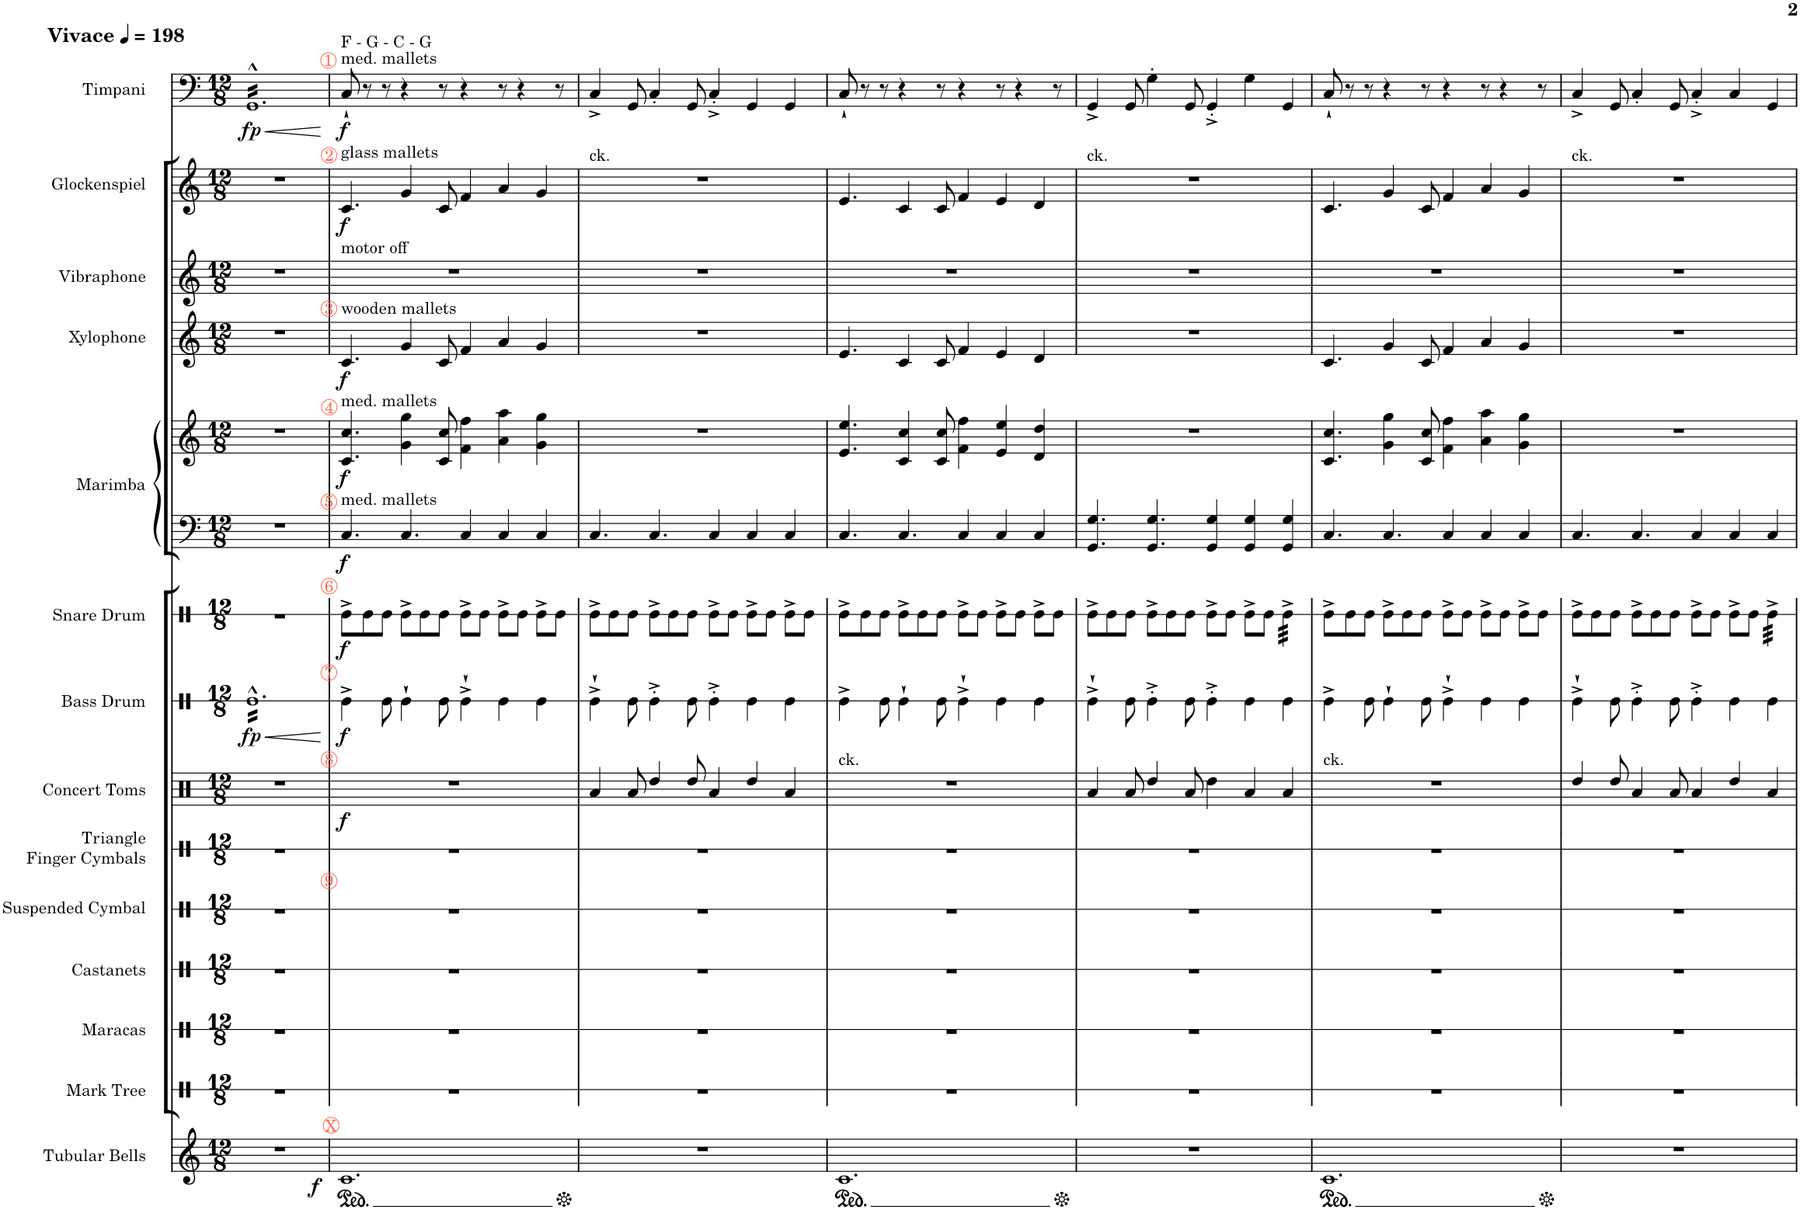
**kern	**dynam	**kern	**kern	**kern	**kern	**kern	**kern	**dynam	**kern	**dynam	**kern	**dynam	**kern	**kern	**dynam	**kern	**dynam	**kern	**kern	**dynam	**kern	**dynam
*part14	*part14	*part13	*part12	*part11	*part10	*part9	*part8	*part8	*part7	*part7	*part6	*part6	*part5	*part5	*part5	*part4	*part4	*part3	*part2	*part2	*part1	*part1
*staff15	*staff15	*staff14	*staff13	*staff12	*staff11	*staff10	*staff9	*staff9	*staff8	*staff8	*staff7	*staff7	*staff6	*staff5	*staff5/6	*staff4	*staff4	*staff3	*staff2	*staff2	*staff1	*staff1
*I"Tubular Bells	*	*I"Mark Tree	*I"Maracas	*I"Castanets	*I"Suspended Cymbal	*I"Triangle Finger Cymbals	*I"Concert Toms	*	*I"Bass Drum	*	*I"Snare Drum	*	*I"Marimba	*	*	*I"Xylophone	*	*I"Vibraphone	*I"Glockenspiel	*	*I"Timpani	*
*I'T. B.	*	*I'M. T.	*I'Mrcs.	*I'Cst.	*I'S. Cym.	*I'Tri.	*I'Toms	*	*I'B. D.	*	*I'S. D.	*	*I'Mrm.	*	*	*I'Xyl.	*	*I'Vib.	*I'Glsp.	*	*I'Timp.	*
*	*	*stria1	*stria1	*stria1	*stria1	*stria1	*	*	*stria1	*	*stria1	*	*	*	*	*	*	*	*	*	*	*
*clefG2	*	*clefX	*clefX	*clefX	*clefX	*clefX	*clefX	*	*clefX	*	*clefX	*	*clefF4	*clefG2	*	*clefG2	*	*clefG2	*clefG2	*	*clefF4	*
*	*	*	*	*	*	*	*	*	*	*	*	*	*	*	*	*Trd-7c-12	*	*	*Trd-14c-24	*	*	*
*k[]	*	*k[]	*k[]	*k[]	*k[]	*k[]	*k[]	*	*k[]	*	*k[]	*	*k[]	*k[]	*	*k[]	*	*k[]	*k[]	*	*k[]	*
*M12/8	*	*M12/8	*M12/8	*M12/8	*M12/8	*M12/8	*M12/8	*	*M12/8	*	*M12/8	*	*M12/8	*M12/8	*	*M12/8	*	*M12/8	*M12/8	*	*M12/8	*
*MM198	*	*MM198	*MM198	*MM198	*MM198	*MM198	*MM198	*	*MM198	*	*MM198	*	*MM198	*MM198	*	*MM198	*	*MM198	*MM198	*	*MM198	*
=1	=1	=1	=1	=1	=1	=1	=1	=1	=1	=1	=1	=1	=1	=1	=1	=1	=1	=1	=1	=1	=1	=1
!	!	!	!	!	!	!	!	!	!	!	!	!	!	!	!	!	!	!	!	!	!LO:TX:a:B:t=Vivace	!
!	!	!	!	!	!	!	!	!	!	!LO:HP:b	!	!	!	!	!	!	!	!	!	!	!	!LO:HP:b
!	!	!	!	!	!	!	!	!	!	!LO:DY:n=1:b	!	!	!	!	!	!	!	!	!	!	!	!LO:DY:n=1:b
*	*	*	*	*	*	*	*	*	*tremolo	*	*	*	*	*	*	*	*	*	*	*	*	*
*	*	*	*	*	*	*	*	*	*	*	*	*	*	*	*	*	*	*	*	*	*tremolo	*
1.r	.	1.r	1.r	1.r	1.r	1.r	1.r	.	16Re^^LL	< fp	1.r	.	1.r	1.r	.	1.r	.	1.r	1.r	.	16GG^^LL	< fp
.	.	.	.	.	.	.	.	.	16Re^^	.	.	.	.	.	.	.	.	.	.	.	16GG^^	.
.	.	.	.	.	.	.	.	.	16Re^^	.	.	.	.	.	.	.	.	.	.	.	16GG^^	.
.	.	.	.	.	.	.	.	.	16Re^^	.	.	.	.	.	.	.	.	.	.	.	16GG^^	.
.	.	.	.	.	.	.	.	.	16Re^^	.	.	.	.	.	.	.	.	.	.	.	16GG^^	.
.	.	.	.	.	.	.	.	.	16Re^^	.	.	.	.	.	.	.	.	.	.	.	16GG^^	.
.	.	.	.	.	.	.	.	.	16Re^^	.	.	.	.	.	.	.	.	.	.	.	16GG^^	.
.	.	.	.	.	.	.	.	.	16Re^^	.	.	.	.	.	.	.	.	.	.	.	16GG^^	.
.	.	.	.	.	.	.	.	.	16Re^^	.	.	.	.	.	.	.	.	.	.	.	16GG^^	.
.	.	.	.	.	.	.	.	.	16Re^^	.	.	.	.	.	.	.	.	.	.	.	16GG^^	.
.	.	.	.	.	.	.	.	.	16Re^^	.	.	.	.	.	.	.	.	.	.	.	16GG^^	.
.	.	.	.	.	.	.	.	.	16Re^^	.	.	.	.	.	.	.	.	.	.	.	16GG^^	.
.	.	.	.	.	.	.	.	.	16Re^^	.	.	.	.	.	.	.	.	.	.	.	16GG^^	.
.	.	.	.	.	.	.	.	.	16Re^^	.	.	.	.	.	.	.	.	.	.	.	16GG^^	.
.	.	.	.	.	.	.	.	.	16Re^^	.	.	.	.	.	.	.	.	.	.	.	16GG^^	.
.	.	.	.	.	.	.	.	.	16Re^^	.	.	.	.	.	.	.	.	.	.	.	16GG^^	.
.	.	.	.	.	.	.	.	.	16Re^^	.	.	.	.	.	.	.	.	.	.	.	16GG^^	.
.	.	.	.	.	.	.	.	.	16Re^^	.	.	.	.	.	.	.	.	.	.	.	16GG^^	.
.	.	.	.	.	.	.	.	.	16Re^^	.	.	.	.	.	.	.	.	.	.	.	16GG^^	.
.	.	.	.	.	.	.	.	.	16Re^^	.	.	.	.	.	.	.	.	.	.	.	16GG^^	.
.	.	.	.	.	.	.	.	.	16Re^^	.	.	.	.	.	.	.	.	.	.	.	16GG^^	.
.	.	.	.	.	.	.	.	.	16Re^^	.	.	.	.	.	.	.	.	.	.	.	16GG^^	.
.	.	.	.	.	.	.	.	.	16Re^^	.	.	.	.	.	.	.	.	.	.	.	16GG^^	.
.	.	.	.	.	.	.	.	.	16Re^^JJ	.	.	.	.	.	.	.	.	.	.	.	16GG^^JJ	.
*	*	*	*	*	*	*	*	*	*	*	*	*	*	*	*	*	*	*	*	*	*Xtremolo	*
*	*	*	*	*	*	*	*	*	*Xtremolo	*	*	*	*	*	*	*	*	*	*	*	*	*
.	.	.	.	.	.	.	.	.	.	[	.	.	.	.	.	.	.	.	.	.	.	[
=2	=2	=2	=2	=2	=2	=2	=2	=2	=2	=2	=2	=2	=2	=2	=2	=2	=2	=2	=2	=2	=2	=2
*ped	*	*	*	*	*	*	*	*	*	*	*	*	*	*	*	*	*	*	*	*	*	*
!	!	!	!	!	!	!	!	!	!	!	!	!	!	!	!	!	!	!	!	!	!LO:TX:a:t=med. mallets	!
!	!	!	!	!	!	!	!	!	!	!	!	!	!	!	!	!	!	!	!	!	!LO:TX:a:t=F - G - C - G	!
!	!	!	!	!	!	!	!	!	!	!	!	!	!	!	!	!	!	!	!	!	!LO:TX:a:color=#FD6C54:t=1	!
!	!	!	!	!	!	!	!	!	!	!	!	!	!	!	!	!	!	!	!LO:TX:a:t=glass mallets	!	!	!
!	!	!	!	!	!	!	!	!	!	!	!	!	!	!	!	!	!	!	!LO:TX:a:color=#FD6C54:t=2	!	!	!
!	!	!	!	!	!	!	!	!	!	!	!	!	!	!	!	!	!	!LO:TX:a:t=motor off	!	!	!	!
!	!	!	!	!	!	!	!	!	!	!	!	!	!	!	!	!LO:TX:a:t=wooden mallets	!	!	!	!	!	!
!	!	!	!	!	!	!	!	!	!	!	!	!	!	!	!	!LO:TX:a:color=#FD6C54:t=3	!	!	!	!	!	!
!	!	!	!	!	!	!	!	!	!	!	!	!	!	!LO:TX:a:t=med. mallets	!	!	!	!	!	!	!	!
!	!	!	!	!	!	!	!	!	!	!	!	!	!	!LO:TX:a:color=#FD6C54:t=4	!	!	!	!	!	!	!	!
!	!	!	!	!	!	!	!	!	!	!	!	!	!LO:TX:a:t=med. mallets	!	!	!	!	!	!	!	!	!
!	!	!	!	!	!	!	!	!	!	!	!	!	!LO:TX:a:color=#FD6C54:t=5	!	!	!	!	!	!	!	!	!
!	!	!	!	!	!	!	!	!	!	!	!LO:TX:a:color=#FD6C54:t=6	!	!	!	!	!	!	!	!	!	!	!
!	!	!	!	!	!	!	!	!	!LO:TX:a:color=#FD6C54:t=7	!	!	!	!	!	!	!	!	!	!	!	!	!
!	!	!	!	!	!	!	!LO:TX:a:color=#FD6C54:t=8	!	!	!	!	!	!	!	!	!	!	!	!	!	!	!
!	!	!	!	!	!LO:TX:a:color=#FD6C54:t=9	!	!	!	!	!	!	!	!	!	!	!	!	!	!	!	!	!
!LO:TX:a:color=#FD6C54:t=X	!	!	!	!	!	!	!	!	!	!	!	!	!	!	!	!	!	!	!	!	!	!
!	!LO:DY:b	!	!	!	!	!	!	!LO:DY:b	!	!LO:DY:b	!	!LO:DY:b	!	!	!LO:DY:b=2	!	!	!	!	!	!	!
!	!	!	!	!	!	!	!	!	!	!	!	!	!	!	!LO:DY:n=1:b	!	!LO:DY:b	!	!	!LO:DY:b	!	!LO:DY:b
1.c	f	1.r	1.r	1.r	1.r	1.r	1.r	f	4Re^\	f	8Re^\L	f	4.C/	4.c/ 4.cc/	f f	4.c/	f	1.r	4.c/	f	8C`/	f
.	.	.	.	.	.	.	.	.	.	.	8Re\	.	.	.	.	.	.	.	.	.	8r	.
.	.	.	.	.	.	.	.	.	8Re\	.	8Re\J	.	.	.	.	.	.	.	.	.	8r	.
.	.	.	.	.	.	.	.	.	4Re`\	.	8Re^\L	.	4.C/	4g\ 4gg\	.	4g/	.	.	4g/	.	4r	.
.	.	.	.	.	.	.	.	.	.	.	8Re\	.	.	.	.	.	.	.	.	.	.	.
.	.	.	.	.	.	.	.	.	8Re\	.	8Re\J	.	.	8c/ 8cc/	.	8c/	.	.	8c/	.	8r	.
.	.	.	.	.	.	.	.	.	4Re^`\	.	8Re^\L	.	4C/	4f\ 4ff\	.	4f/	.	.	4f/	.	4r	.
.	.	.	.	.	.	.	.	.	.	.	8Re\J	.	.	.	.	.	.	.	.	.	.	.
.	.	.	.	.	.	.	.	.	4Re\	.	8Re^\L	.	4C/	4a\ 4aa\	.	4a/	.	.	4a/	.	8r	.
.	.	.	.	.	.	.	.	.	.	.	8Re\J	.	.	.	.	.	.	.	.	.	4r	.
.	.	.	.	.	.	.	.	.	4Re\	.	8Re^\L	.	4C/	4g\ 4gg\	.	4g/	.	.	4g/	.	.	.
.	.	.	.	.	.	.	.	.	.	.	8Re\J	.	.	.	.	.	.	.	.	.	8r	.
=3	=3	=3	=3	=3	=3	=3	=3	=3	=3	=3	=3	=3	=3	=3	=3	=3	=3	=3	=3	=3	=3	=3
*Xped	*	*	*	*	*	*	*	*	*	*	*	*	*	*	*	*	*	*	*	*	*	*
!	!	!	!	!	!	!	!	!	!	!	!	!	!	!	!	!	!	!	!LO:TX:a:t=ck.	!	!	!
1.r	.	1.r	1.r	1.r	1.r	1.r	4Ra/	.	4Re^`\	.	8Re^\L	.	4.C/	1.r	.	1.r	.	1.r	1.r	.	4C^/	.
.	.	.	.	.	.	.	.	.	.	.	8Re\	.	.	.	.	.	.	.	.	.	.	.
.	.	.	.	.	.	.	8Ra/	.	8Re\	.	8Re\J	.	.	.	.	.	.	.	.	.	8GG/	.
.	.	.	.	.	.	.	4Rdd/	.	4Re'^\	.	8Re^\L	.	4.C/	.	.	.	.	.	.	.	4C'/	.
.	.	.	.	.	.	.	.	.	.	.	8Re\	.	.	.	.	.	.	.	.	.	.	.
.	.	.	.	.	.	.	8Rdd/	.	8Re\	.	8Re\J	.	.	.	.	.	.	.	.	.	8GG/	.
.	.	.	.	.	.	.	4Ra/	.	4Re'^\	.	8Re^\L	.	4C/	.	.	.	.	.	.	.	4C'^/	.
.	.	.	.	.	.	.	.	.	.	.	8Re\J	.	.	.	.	.	.	.	.	.	.	.
.	.	.	.	.	.	.	4Rdd/	.	4Re\	.	8Re^\L	.	4C/	.	.	.	.	.	.	.	4GG/	.
.	.	.	.	.	.	.	.	.	.	.	8Re\J	.	.	.	.	.	.	.	.	.	.	.
.	.	.	.	.	.	.	4Ra/	.	4Re\	.	8Re^\L	.	4C/	.	.	.	.	.	.	.	4GG/	.
.	.	.	.	.	.	.	.	.	.	.	8Re\J	.	.	.	.	.	.	.	.	.	.	.
=4	=4	=4	=4	=4	=4	=4	=4	=4	=4	=4	=4	=4	=4	=4	=4	=4	=4	=4	=4	=4	=4	=4
*ped	*	*	*	*	*	*	*	*	*	*	*	*	*	*	*	*	*	*	*	*	*	*
!	!	!	!	!	!	!	!LO:TX:a:t=ck.	!	!	!	!	!	!	!	!	!	!	!	!	!	!	!
1.c	.	1.r	1.r	1.r	1.r	1.r	1.r	.	4Re^\	.	8Re^\L	.	4.C/	4.e/ 4.ee/	.	4.e/	.	1.r	4.e/	.	8C`/	.
.	.	.	.	.	.	.	.	.	.	.	8Re\	.	.	.	.	.	.	.	.	.	8r	.
.	.	.	.	.	.	.	.	.	8Re\	.	8Re\J	.	.	.	.	.	.	.	.	.	8r	.
.	.	.	.	.	.	.	.	.	4Re`\	.	8Re^\L	.	4.C/	4c/ 4cc/	.	4c/	.	.	4c/	.	4r	.
.	.	.	.	.	.	.	.	.	.	.	8Re\	.	.	.	.	.	.	.	.	.	.	.
.	.	.	.	.	.	.	.	.	8Re\	.	8Re\J	.	.	8c/ 8cc/	.	8c/	.	.	8c/	.	8r	.
.	.	.	.	.	.	.	.	.	4Re^`\	.	8Re^\L	.	4C/	4f\ 4ff\	.	4f/	.	.	4f/	.	4r	.
.	.	.	.	.	.	.	.	.	.	.	8Re\J	.	.	.	.	.	.	.	.	.	.	.
.	.	.	.	.	.	.	.	.	4Re\	.	8Re^\L	.	4C/	4e/ 4ee/	.	4e/	.	.	4e/	.	8r	.
.	.	.	.	.	.	.	.	.	.	.	8Re\J	.	.	.	.	.	.	.	.	.	4r	.
.	.	.	.	.	.	.	.	.	4Re\	.	8Re^\L	.	4C/	4d/ 4dd/	.	4d/	.	.	4d/	.	.	.
.	.	.	.	.	.	.	.	.	.	.	8Re\J	.	.	.	.	.	.	.	.	.	8r	.
=5	=5	=5	=5	=5	=5	=5	=5	=5	=5	=5	=5	=5	=5	=5	=5	=5	=5	=5	=5	=5	=5	=5
*Xped	*	*	*	*	*	*	*	*	*	*	*	*	*	*	*	*	*	*	*	*	*	*
!	!	!	!	!	!	!	!	!	!	!	!	!	!	!	!	!	!	!	!LO:TX:a:t=ck.	!	!	!
1.r	.	1.r	1.r	1.r	1.r	1.r	4Ra/	.	4Re^`\	.	8Re^\L	.	4.GG/ 4.G/	1.r	.	1.r	.	1.r	1.r	.	4GG^/	.
.	.	.	.	.	.	.	.	.	.	.	8Re\	.	.	.	.	.	.	.	.	.	.	.
.	.	.	.	.	.	.	8Ra/	.	8Re\	.	8Re\J	.	.	.	.	.	.	.	.	.	8GG/	.
.	.	.	.	.	.	.	4Rdd/	.	4Re'^\	.	8Re^\L	.	4.GG/ 4.G/	.	.	.	.	.	.	.	4G'\	.
.	.	.	.	.	.	.	.	.	.	.	8Re\	.	.	.	.	.	.	.	.	.	.	.
.	.	.	.	.	.	.	8Ra/	.	8Re\	.	8Re\J	.	.	.	.	.	.	.	.	.	8GG/	.
.	.	.	.	.	.	.	4Rdd\	.	4Re'^\	.	8Re^\L	.	4GG/ 4G/	.	.	.	.	.	.	.	4GG'^/	.
.	.	.	.	.	.	.	.	.	.	.	8Re\J	.	.	.	.	.	.	.	.	.	.	.
.	.	.	.	.	.	.	4Ra/	.	4Re\	.	8Re^\L	.	4GG/ 4G/	.	.	.	.	.	.	.	4G\	.
.	.	.	.	.	.	.	.	.	.	.	8Re\J	.	.	.	.	.	.	.	.	.	.	.
*	*	*	*	*	*	*	*	*	*	*	*tremolo	*	*	*	*	*	*	*	*	*	*	*
.	.	.	.	.	.	.	4Ra/	.	4Re\	.	32Re^\LLL	.	4GG/ 4G/	.	.	.	.	.	.	.	4GG/	.
.	.	.	.	.	.	.	.	.	.	.	32Re^\	.	.	.	.	.	.	.	.	.	.	.
.	.	.	.	.	.	.	.	.	.	.	32Re^\	.	.	.	.	.	.	.	.	.	.	.
.	.	.	.	.	.	.	.	.	.	.	32Re^\	.	.	.	.	.	.	.	.	.	.	.
.	.	.	.	.	.	.	.	.	.	.	32Re^\	.	.	.	.	.	.	.	.	.	.	.
.	.	.	.	.	.	.	.	.	.	.	32Re^\	.	.	.	.	.	.	.	.	.	.	.
.	.	.	.	.	.	.	.	.	.	.	32Re^\	.	.	.	.	.	.	.	.	.	.	.
.	.	.	.	.	.	.	.	.	.	.	32Re^\JJJ	.	.	.	.	.	.	.	.	.	.	.
*	*	*	*	*	*	*	*	*	*	*	*Xtremolo	*	*	*	*	*	*	*	*	*	*	*
=6	=6	=6	=6	=6	=6	=6	=6	=6	=6	=6	=6	=6	=6	=6	=6	=6	=6	=6	=6	=6	=6	=6
*ped	*	*	*	*	*	*	*	*	*	*	*	*	*	*	*	*	*	*	*	*	*	*
!	!	!	!	!	!	!	!LO:TX:a:t=ck.	!	!	!	!	!	!	!	!	!	!	!	!	!	!	!
1.c	.	1.r	1.r	1.r	1.r	1.r	1.r	.	4Re^\	.	8Re^\L	.	4.C/	4.c/ 4.cc/	.	4.c/	.	1.r	4.c/	.	8C`/	.
.	.	.	.	.	.	.	.	.	.	.	8Re\	.	.	.	.	.	.	.	.	.	8r	.
.	.	.	.	.	.	.	.	.	8Re\	.	8Re\J	.	.	.	.	.	.	.	.	.	8r	.
.	.	.	.	.	.	.	.	.	4Re`\	.	8Re^\L	.	4.C/	4g\ 4gg\	.	4g/	.	.	4g/	.	4r	.
.	.	.	.	.	.	.	.	.	.	.	8Re\	.	.	.	.	.	.	.	.	.	.	.
.	.	.	.	.	.	.	.	.	8Re\	.	8Re\J	.	.	8c/ 8cc/	.	8c/	.	.	8c/	.	8r	.
.	.	.	.	.	.	.	.	.	4Re^`\	.	8Re^\L	.	4C/	4f\ 4ff\	.	4f/	.	.	4f/	.	4r	.
.	.	.	.	.	.	.	.	.	.	.	8Re\J	.	.	.	.	.	.	.	.	.	.	.
.	.	.	.	.	.	.	.	.	4Re\	.	8Re^\L	.	4C/	4a\ 4aa\	.	4a/	.	.	4a/	.	8r	.
.	.	.	.	.	.	.	.	.	.	.	8Re\J	.	.	.	.	.	.	.	.	.	4r	.
.	.	.	.	.	.	.	.	.	4Re\	.	8Re^\L	.	4C/	4g\ 4gg\	.	4g/	.	.	4g/	.	.	.
.	.	.	.	.	.	.	.	.	.	.	8Re\J	.	.	.	.	.	.	.	.	.	8r	.
=7	=7	=7	=7	=7	=7	=7	=7	=7	=7	=7	=7	=7	=7	=7	=7	=7	=7	=7	=7	=7	=7	=7
*Xped	*	*	*	*	*	*	*	*	*	*	*	*	*	*	*	*	*	*	*	*	*	*
!	!	!	!	!	!	!	!	!	!	!	!	!	!	!	!	!	!	!	!LO:TX:a:t=ck.	!	!	!
1.r	.	1.r	1.r	1.r	1.r	1.r	4Rdd/	.	4Re^`\	.	8Re^\L	.	4.C/	1.r	.	1.r	.	1.r	1.r	.	4C^/	.
.	.	.	.	.	.	.	.	.	.	.	8Re\	.	.	.	.	.	.	.	.	.	.	.
.	.	.	.	.	.	.	8Rdd/	.	8Re\	.	8Re\J	.	.	.	.	.	.	.	.	.	8GG/	.
.	.	.	.	.	.	.	4Ra/	.	4Re'^\	.	8Re^\L	.	4.C/	.	.	.	.	.	.	.	4C'/	.
.	.	.	.	.	.	.	.	.	.	.	8Re\	.	.	.	.	.	.	.	.	.	.	.
.	.	.	.	.	.	.	8Ra/	.	8Re\	.	8Re\J	.	.	.	.	.	.	.	.	.	8GG/	.
.	.	.	.	.	.	.	4Ra/	.	4Re'^\	.	8Re^\L	.	4C/	.	.	.	.	.	.	.	4C'^/	.
.	.	.	.	.	.	.	.	.	.	.	8Re\J	.	.	.	.	.	.	.	.	.	.	.
.	.	.	.	.	.	.	4Rdd/	.	4Re\	.	8Re^\L	.	4C/	.	.	.	.	.	.	.	4C/	.
.	.	.	.	.	.	.	.	.	.	.	8Re\J	.	.	.	.	.	.	.	.	.	.	.
*	*	*	*	*	*	*	*	*	*	*	*tremolo	*	*	*	*	*	*	*	*	*	*	*
.	.	.	.	.	.	.	4Ra/	.	4Re\	.	32Re^\LLL	.	4C/	.	.	.	.	.	.	.	4GG/	.
.	.	.	.	.	.	.	.	.	.	.	32Re^\	.	.	.	.	.	.	.	.	.	.	.
.	.	.	.	.	.	.	.	.	.	.	32Re^\	.	.	.	.	.	.	.	.	.	.	.
.	.	.	.	.	.	.	.	.	.	.	32Re^\	.	.	.	.	.	.	.	.	.	.	.
.	.	.	.	.	.	.	.	.	.	.	32Re^\	.	.	.	.	.	.	.	.	.	.	.
.	.	.	.	.	.	.	.	.	.	.	32Re^\	.	.	.	.	.	.	.	.	.	.	.
.	.	.	.	.	.	.	.	.	.	.	32Re^\	.	.	.	.	.	.	.	.	.	.	.
.	.	.	.	.	.	.	.	.	.	.	32Re^\JJJ	.	.	.	.	.	.	.	.	.	.	.
*	*	*	*	*	*	*	*	*	*	*	*Xtremolo	*	*	*	*	*	*	*	*	*	*	*
=	=	=	=	=	=	=	=	=	=	=	=	=	=	=	=	=	=	=	=	=	=	=
*-	*-	*-	*-	*-	*-	*-	*-	*-	*-	*-	*-	*-	*-	*-	*-	*-	*-	*-	*-	*-	*-	*-
